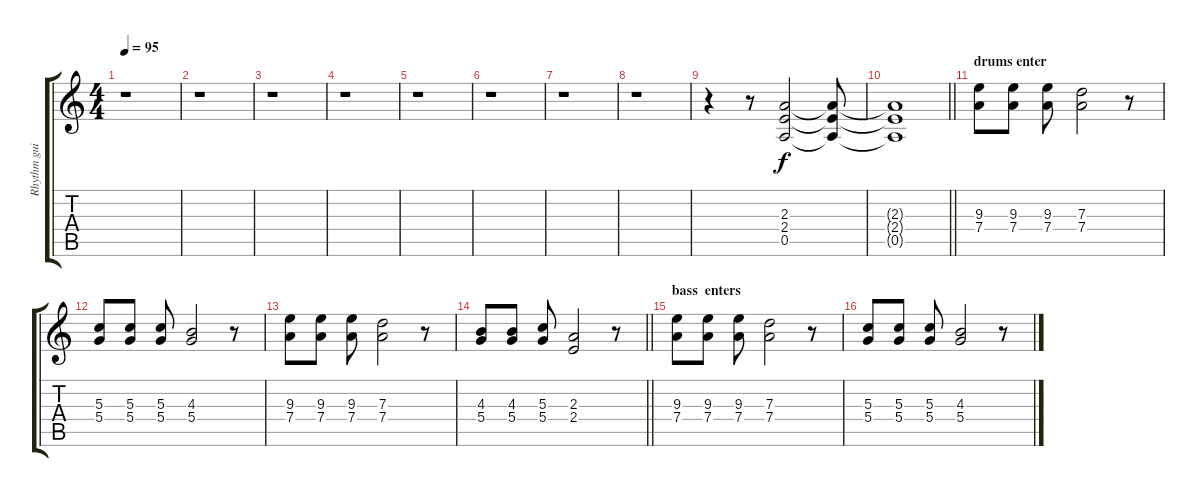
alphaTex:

\track ("Rhythm guitar" "Rhythm gui") {instrument distortionguitar}
\staff {score tabs}
\tuning (E4 B3 G3 D3 A2 E2) {hide}
\ts (4 4)
\tempo 95
\clef g2
\ks aminor
r.1{dy f instrument distortionguitar} |
r.1 |
r.1 |
r.1 |
r.1 |
r.1 |
r.1 |
r.1 |
r.4 r.8 (2.3 2.4 0.5).2 (2.3{t} 2.4{t} 0.5{t}).8 |
\barLineRight lightlight
(2.3{t} 2.4{t} 0.5{t}).1 |
\section ("" "drums enter")
(9.3 7.4).8 (9.3 7.4).8 (9.3 7.4).8 (7.3 7.4).2 r.8 |
(5.3 5.4).8 (5.3 5.4).8 (5.3 5.4).8 (4.3 5.4).2 r.8 |
(9.3 7.4).8 (9.3 7.4).8 (9.3 7.4).8 (7.3 7.4).2 r.8 |
\barLineRight lightlight
(4.3 5.4).8 (4.3 5.4).8 (5.3 5.4).8 (2.3 2.4).2 r.8 |
\section ("" "bass  enters")
(9.3 7.4).8 (9.3 7.4).8 (9.3 7.4).8 (7.3 7.4).2 r.8 |
(5.3 5.4).8 (5.3 5.4).8 (5.3 5.4).8 (4.3 5.4).2 r.8
